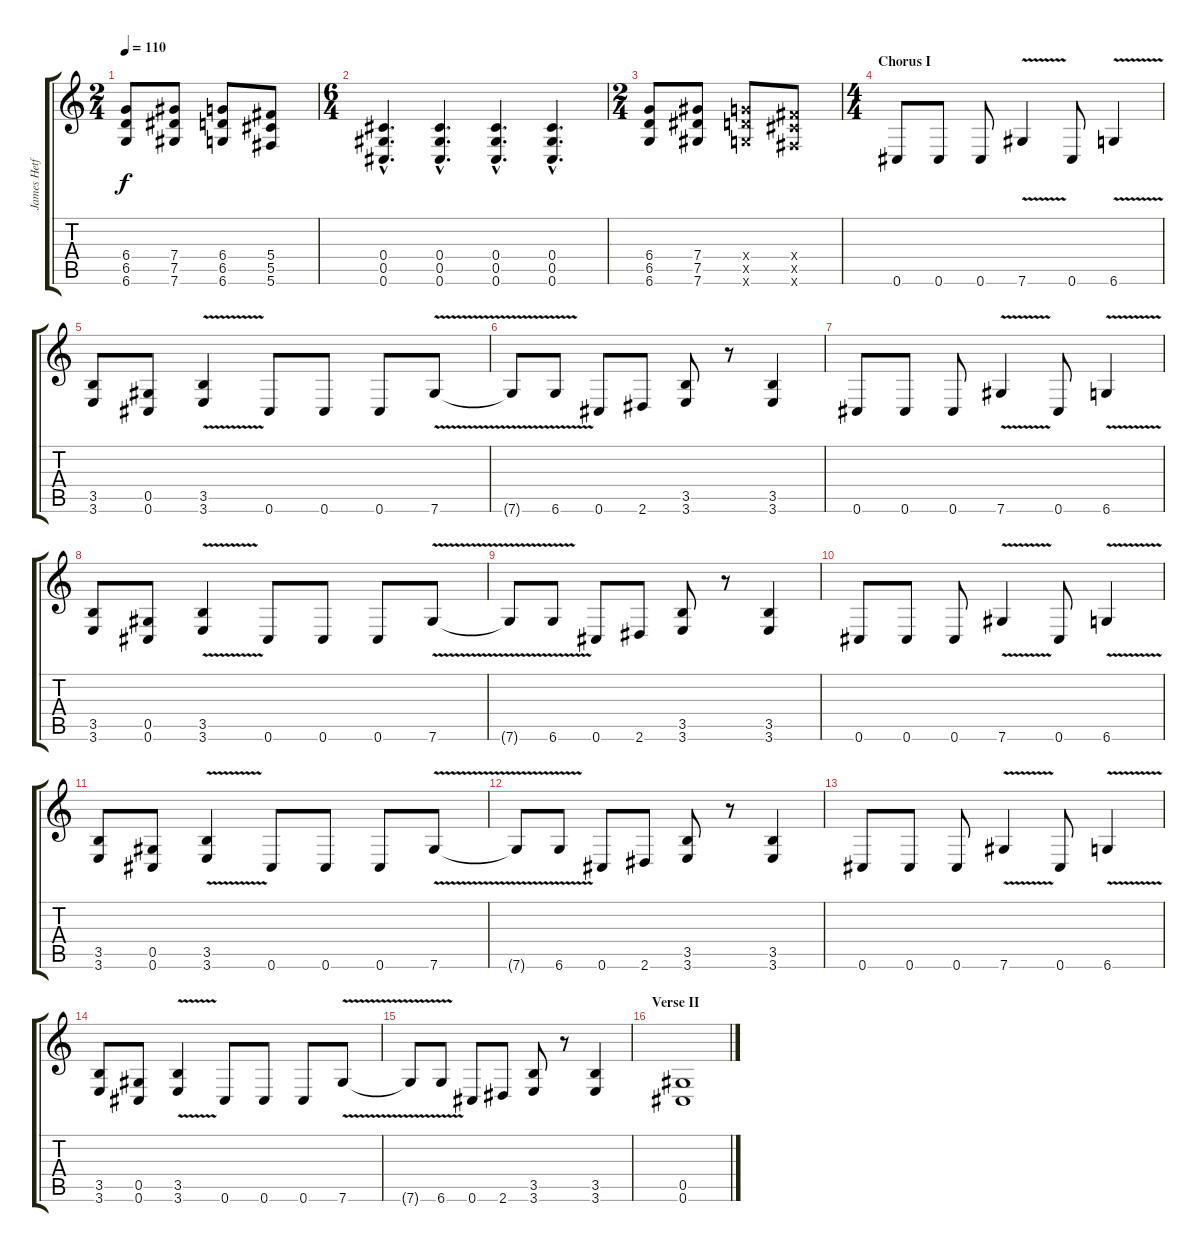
\track ("James Hetfield - Rythym Guitar" "James Hetf") {instrument distortionguitar}
\staff {score tabs}
\tuning (Eb4 Bb3 Gb3 Db3 Ab2 Db2) {hide}
\ts (2 4)
\tempo 110
\clef g2
\ks c
(6.4 6.5 6.6).8{dy f} (7.4 7.5 7.6).8 (6.4 6.5 6.6).8 (5.4 5.5 5.6).8 |
\ts (6 4)
(0.4{hac} 0.5{hac} 0.6{hac}).4{d} (0.4{hac} 0.5{hac} 0.6{hac}).4{d} (0.4{hac} 0.5{hac} 0.6{hac}).4{d} (0.4{hac} 0.5{hac} 0.6{hac}).4{d} |
\ts (2 4)
(6.4 6.5 6.6).8 (7.4 7.5 7.6).8 (6.4{x} 6.5{x} 6.6{x}).8 (5.4{x} 5.5{x} 5.6{x}).8 |
\ts (4 4)
\section ("" "Chorus I")
0.6.8 0.6.8 0.6.8 7.6{v}.4 0.6.8 6.6{v}.4 |
(3.5 3.6).8 (0.5 0.6).8 (3.5{v} 3.6{v}).4 0.6.8 0.6.8 0.6.8 7.6{v}.8 |
7.6{t}.8 6.6{v}.8 0.6.8 2.6.8 (3.5 3.6).8 r.8 (3.5 3.6).4 |
0.6.8 0.6.8 0.6.8 7.6{v}.4 0.6.8 6.6{v}.4 |
(3.5 3.6).8 (0.5 0.6).8 (3.5{v} 3.6{v}).4 0.6.8 0.6.8 0.6.8 7.6{v}.8 |
7.6{t}.8 6.6{v}.8 0.6.8 2.6.8 (3.5 3.6).8 r.8 (3.5 3.6).4 |
0.6.8 0.6.8 0.6.8 7.6{v}.4 0.6.8 6.6{v}.4 |
(3.5 3.6).8 (0.5 0.6).8 (3.5{v} 3.6{v}).4 0.6.8 0.6.8 0.6.8 7.6{v}.8 |
7.6{t}.8 6.6{v}.8 0.6.8 2.6.8 (3.5 3.6).8 r.8 (3.5 3.6).4 |
0.6.8 0.6.8 0.6.8 7.6{v}.4 0.6.8 6.6{v}.4 |
(3.5 3.6).8 (0.5 0.6).8 (3.5{v} 3.6{v}).4 0.6.8 0.6.8 0.6.8 7.6{v}.8 |
7.6{t}.8 6.6{v}.8 0.6.8 2.6.8 (3.5 3.6).8 r.8 (3.5 3.6).4 |
\section ("" "Verse II")
(0.5 0.6).1
